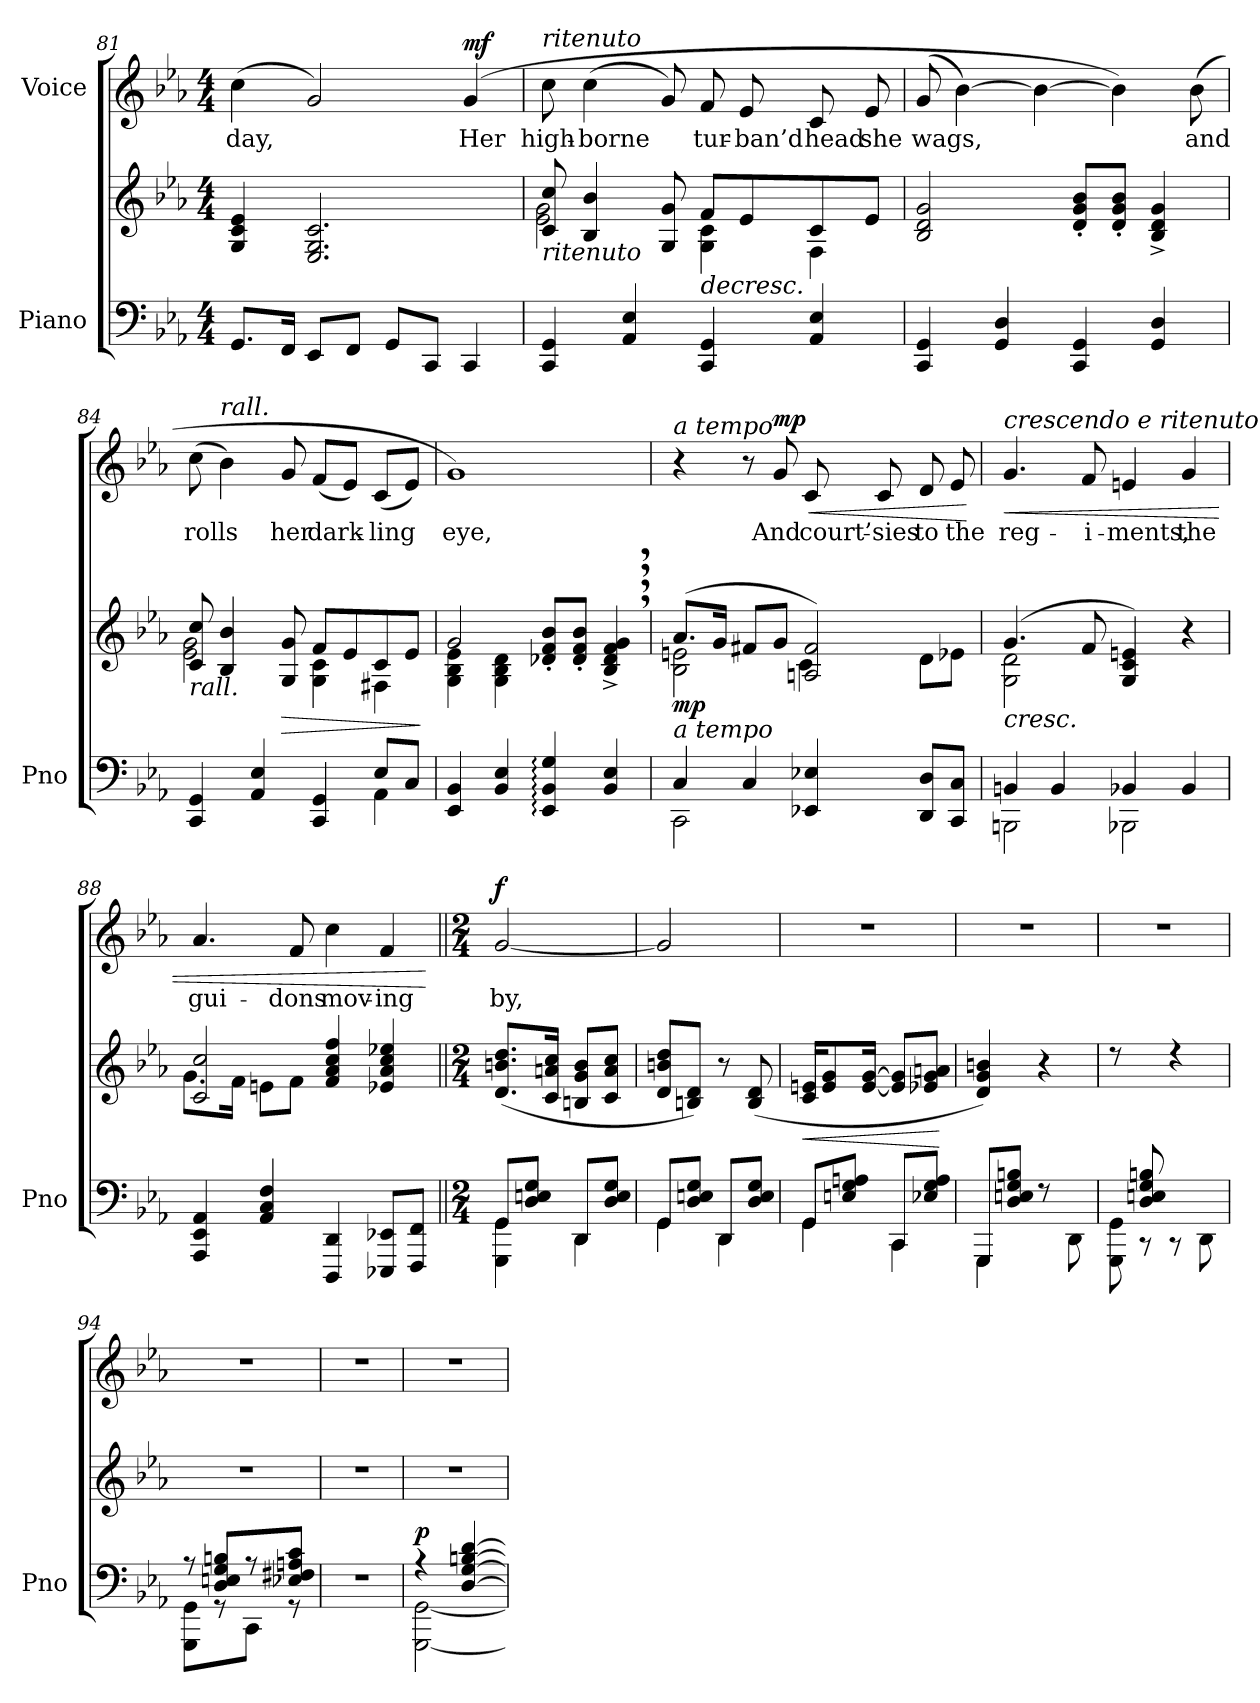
**kern	**kern	**dynam	**kern	**text	**dynam
*part2	*part2	*part2	*part1	*part1	*part1
*staff3	*staff2	*staff2/3	*staff1	*staff1	*staff1
*I"Piano	*	*	*I"Voice	*	*
*I'Pno	*	*	*	*	*
*clefF4	*clefG2	*	*clefG2	*	*
*k[b-e-a-]	*k[b-e-a-]	*	*k[b-e-a-]	*	*
*M4/4	*M4/4	*	*M4/4	*	*
=81	=81	=81	=81	=81	=81
!	!	!	!	!LO:LY:b	!
8.GG/L	4G/ 4c/ 4e-/	.	(>4cc\	day,	.
16FF/Jk	.	.	.	.	.
8EE-/L	2.E-/ 2.G/ 2.c/	.	2g/)	.	.
8FF/J	.	.	.	.	.
8GG/L	.	.	.	.	.
8CC/J	.	.	.	.	.
!	!	!	!	!LO:LY:b	!LO:DY:a
4CC/	.	.	(>4g/	Her	mf
!!LO:LB:g=z
=82	=82	=82	=82	=82	=82
*	*^	*	*	*	*
!	!	!	!	!LO:TX:a:i:t=ritenuto	!	!
!	!LO:TX:b:i:t=ritenuto	!	!	!	!	!
!	!	!	!	!	!LO:LY:b	!
4CC/ 4GG/	8c/ 8cc/	2e-\ 2g\	.	8cc\	high-	.
*	*	*	*	*MM110	*	*
!	!	!	!	!	!LO:LY:b	!
.	4B-/ 4b-/	.	.	(>4cc\	-borne	.
4AA-/ 4E-/	.	.	.	.	.	.
.	8G/ 8g/	.	.	8g/)	.	.
!	!	!	!LO:HP:b	!	!LO:LY:b	!
4CC/ 4GG/	8f/L	4G\ 4c\	>	8f/	tur-	.
!	!	!	!	!	!LO:LY:b	!
.	8e-/	.	.	8e-/	-ban’d	.
!	!	!	!	!	!LO:LY:b	!
4AA-/ 4E-/	8c/	4F\	.	8c/	head	.
!	!	!	!	!	!LO:LY:b	!
.	8e-/J	.	.	8e-/	she	.
*	*v	*v	*	*	*	*
=83	=83	=83	=83	=83	=83
!	!	!	!	!LO:LY:b	!
*	*	*	*^	*	*
4CC/ 4GG/	2B-/ 2d/ 2g/	.	(>8g/	2ryy	wags,	.
.	.	.	[4b-\)	.	.	.
4GG/ 4D/	.	.	.	.	.	.
.	.	.	4b-\_	.	.	.
*	*	*	*MM116	*	*	*
4CC/ 4GG/	8d/' 8g/' 8b-/'L	.	.	2ryy	.	.
.	8d/' 8g/' 8b-/'J	.	4b-\])	.	.	.
4GG/ 4D/	4B-/^ 4d/^ 4g/^	.	.	.	.	.
!	!	!	!	!	!LO:LY:b	!
.	.	.	(>8b-\	.	and	.
*	*	*	*v	*v	*	*
=84	=84	=84	=84	=84	=84
*	*	*	*MM110	*	*
*^	*^	*	*^	*	*
!	!	!LO:TX:b:i:t=rall.	!	!	!	!	!	!
!	!	!	!	!	!	!	!LO:LY:b	!
*	*	*	*	*	*v	*v	*	*
4CC/ 4GG/	2.ryy	8c/ 8cc/	2e-\ 2g\	.	(>8cc\	rolls	.
!	!	!	!	!	!LO:TX:a:i:t=rall.	!	!
.	.	4B-/ 4b-/	.	.	4b-\)	.	.
4AA-/ 4E-/	.	.	.	.	.	.	.
!	!	!	!	!LO:HP:b	!	!LO:LY:b	!
.	.	8G/ 8g/	.	>	8g/	her	.
*	*	*	*	*	*MM106	*	*
!	!	!	!	!	!	!LO:LY:b	!
4CC/ 4GG/	.	8f/L	4G\ 4c\	.	(<8f/L	dark-	.
.	.	8e-/	.	.	8e-/J)	.	.
!	!	!	!	!	!	!LO:LY:b	!
8E-/L	4AA-\	8c/	4F#X\	.	(<8c/L	-ling	.
8C/J	.	8e-/J	.	.	8e-/J)	.	.
*v	*v	*	*	*	*	*	*
*	*v	*v	*	*	*	*
.	.	]	.	.	.
=85	=85	=85	=85	=85	=85
*	*^	*	*	*	*
!	!	!	!	!	!LO:LY:b	!
4EE-/ 4BB-/	2g/	4G\ 4B-\ 4e-\	.	1g)	eye,	.
4BB-/ 4E-/	.	4G\ 4B-\ 4d\	.	.	.	.
4EE-/: 4BB-/: 4G/:	8d-X/' 8f/' 8b-/'L	2ryy	.	.	.	.
.	8d-/' 8f/' 8b-/'J	.	.	.	.	.
4BB-/ 4E-/	4B-/^, 4d-/^, 4f/^, 4g/^,	.	.	.	.	.
!!LO:LB:g=z
=86	=86	=86	=86	=86	=86	=86
*	*	*	*	*MM116	*	*
*^	*	*	*	*	*	*
!	!	!	!	!	!LO:TX:a:i:t=a  tempo	!	!
!	!	!LO:TX:b:i:t=a  tempo	!	!	!	!	!
!	!	!	!	!LO:DY:b	!	!	!
4C/	2CC\	(>8.a-/L	2B-\ 2en\	mp	4r	.	.
.	.	16g/Jk	.	.	.	.	.
4C/	.	8f#X/L	.	.	8r	.	.
!	!	!	!	!	!	!LO:LY:b	!LO:HP:b
!	!	!	!	!	!	!	!LO:DY:n=1:a
.	.	8g/J	.	.	8g/	And	< mp
!	!	!	!	!	!	!LO:LY:b	!
4EE-X/ 4E-X/	2ryy	2An/ 2f#/)	4c\	.	8c/	court’-	.
!	!	!	!	!	!	!LO:LY:b	!
.	.	.	.	.	8c/	-sies	.
!	!	!	!	!	!	!LO:LY:b	!
8DD/ 8D/L	.	.	8d\L	.	8d/	to	.
!	!	!	!	!	!	!LO:LY:b	!
8CC/ 8C/J	.	.	8e-X\J	.	8e-/	the	.
*v	*v	*	*	*	*	*	*
*	*v	*v	*	*	*	*
.	.	.	.	.	[
=87	=87	=87	=87	=87	=87
*	*	*	*MM118	*	*
*^	*	*	*	*	*
!	!	!	!	!LO:TX:a:i:t=crescendo  e  ritenuto	!	!
!	!	!LO:TX:b:i:t=crescendo  e  ritenuto	!	!	!	!
!	!	!	!LO:HP:b	!	!LO:LY:b	!LO:HP:b
*	*	*^	*	*	*	*
4BBn/	2BBBn\	(>4.g/	2G\ 2d\	<	4.g/	reg-	<
4BB/	.	.	.	.	.	.	.
!	!	!	!	!	!	!LO:LY:b	!
.	.	8f/	.	.	8f/	-i-	.
!	!	!	!	!	!	!LO:LY:b	!
4BB-X/	2BBB-X\	4G/ 4c/ 4en/)	2ryy	.	4en/	-ments,	.
!	!	!	!	!	!	!LO:LY:b	!
4BB-/	.	4r	.	.	4g/	the	.
*v	*v	*	*	*	*	*	*
=88	=88	=88	=88	=88	=88	=88
*	*	*	*	*MM120	*	*
!	!	!	!	!	!LO:LY:b	!
4AAA-/ 4EE-/ 4AA-/	2c/ 2cc/	8.g\L	.	4.a-/	gui-	.
.	.	16f\Jk	.	.	.	.
4AA-/ 4C/ 4F/	.	8en\L	.	.	.	.
!	!	!	!	!	!LO:LY:b	!
.	.	8f\J	.	8f/	-dons	.
!	!	!	!	!	!LO:LY:b	!
4DDD/ 4DD/	4f/ 4a-/ 4cc/ 4ff/	2ryy	.	4cc\	mov-	.
!	!	!	!	!	!LO:LY:b	!
8EEE-X/ 8EE-X/L	4e-X/ 4a-/ 4cc/ 4ee-X/	.	.	4f/	-ing	.
8FFF/ 8FF/J	.	.	.	.	.	.
*	*v	*v	*	*	*	*
.	.	]	.	.	[
!!LO:LB:g=z
=89||	=89||	=89||	=89||	=89||	=89||
*M2/4	*M2/4	*	*M2/4	*	*
*	*	*	*MM116	*	*
*^	*	*	*	*	*
!	!	!	!LO:DY:b	!	!LO:LY:b	!
!	!	!	!LO:DY:n=1:b	!	!	!LO:DY:a
8GG/L	4GGG\ 4GG\	(>8.d/ 8.bn/ 8.dd/L	f other-dynamics	[2g/	by,	f
8D/ 8En/ 8G/J	.	.	.	.	.	.
.	.	16c/ 16an/ 16cc/Jk	.	.	.	.
8DD/L	4DD\	8Bn/ 8g/ 8b/L	.	.	.	.
8D/ 8E/ 8G/J	.	8c/ 8a/ 8cc/J	.	.	.	.
=90	=90	=90	=90	=90	=90	=90
8GG/L	4GG\	8d/ 8bn/ 8dd/L	.	2g/]	.	.
8D/ 8En/ 8G/J	.	8Bn/ 8d/J)	.	.	.	.
8DD/L	4DD\	8r	.	.	.	.
8D/ 8E/ 8G/J	.	(>8B/ 8d/	.	.	.	.
=91	=91	=91	=91	=91	=91	=91
!	!	!	!LO:HP:b	!	!	!
8GG/L	4GG\	16c/ 16en/KL	<	2r	.	.
.	.	8e/ 8g/	.	.	.	.
8En/ 8G/ 8An/J	.	.	.	.	.	.
.	.	[16e/ [16g/Jk	.	.	.	.
8CC/L	4CC\	8e/] 8g/]L	.	.	.	.
8E-X/ 8G/ 8A/J	.	8e-X/ 8g/ 8an/J	.	.	.	.
*v	*v	*	*	*	*	*
.	.	[	.	.	.
=92	=92	=92	=92	=92	=92
*^	*	*	*	*	*
8GGG/L	4GGG\	4d/ 4g/ 4bn/)	.	2r	.	.
8D/ 8En/ 8G/ 8Bn/J	.	.	.	.	.	.
8rF	4ryy	4r	.	.	.	.
8DD\	.	.	.	.	.	.
=93	=93	=93	=93	=93	=93	=93
8ryy	8GGG\ 8GG\	8rdd	.	2r	.	.
8D/ 8En/ 8G/ 8Bn/	8rCC	8ryy	.	.	.	.
4ryy	8rCC	4rdd	.	.	.	.
.	8DD\	.	.	.	.	.
!!LO:PB:g=z
=94	=94	=94	=94	=94	=94	=94
8rA	8GGG\ 8GG\L	2r	.	2r	.	.
8D/ 8En/ 8G/ 8Bn/L	8rGG	.	.	.	.	.
8rA	8CC\J	.	.	.	.	.
8E-X/ 8F#X/ 8An/ 8c/J	8rGG	.	.	.	.	.
*v	*v	*	*	*	*	*
.	.	[	.	.	.
=95	=95	=95	=95	=95	=95
2r	2r	.	2r	.	.
=96	=96	=96	=96	=96	=96
*^	*	*	*	*	*
!	!	!	!LO:DY:a=2	!	!	!
4rA	[2GGG\ [2GG\	2r	p	2r	.	.
[4D/ [4G/ [4Bn/ [4d/	.	.	.	.	.	.
*v	*v	*	*	*	*	*
=	=	=	=	=	=
*-	*-	*-	*-	*-	*-
